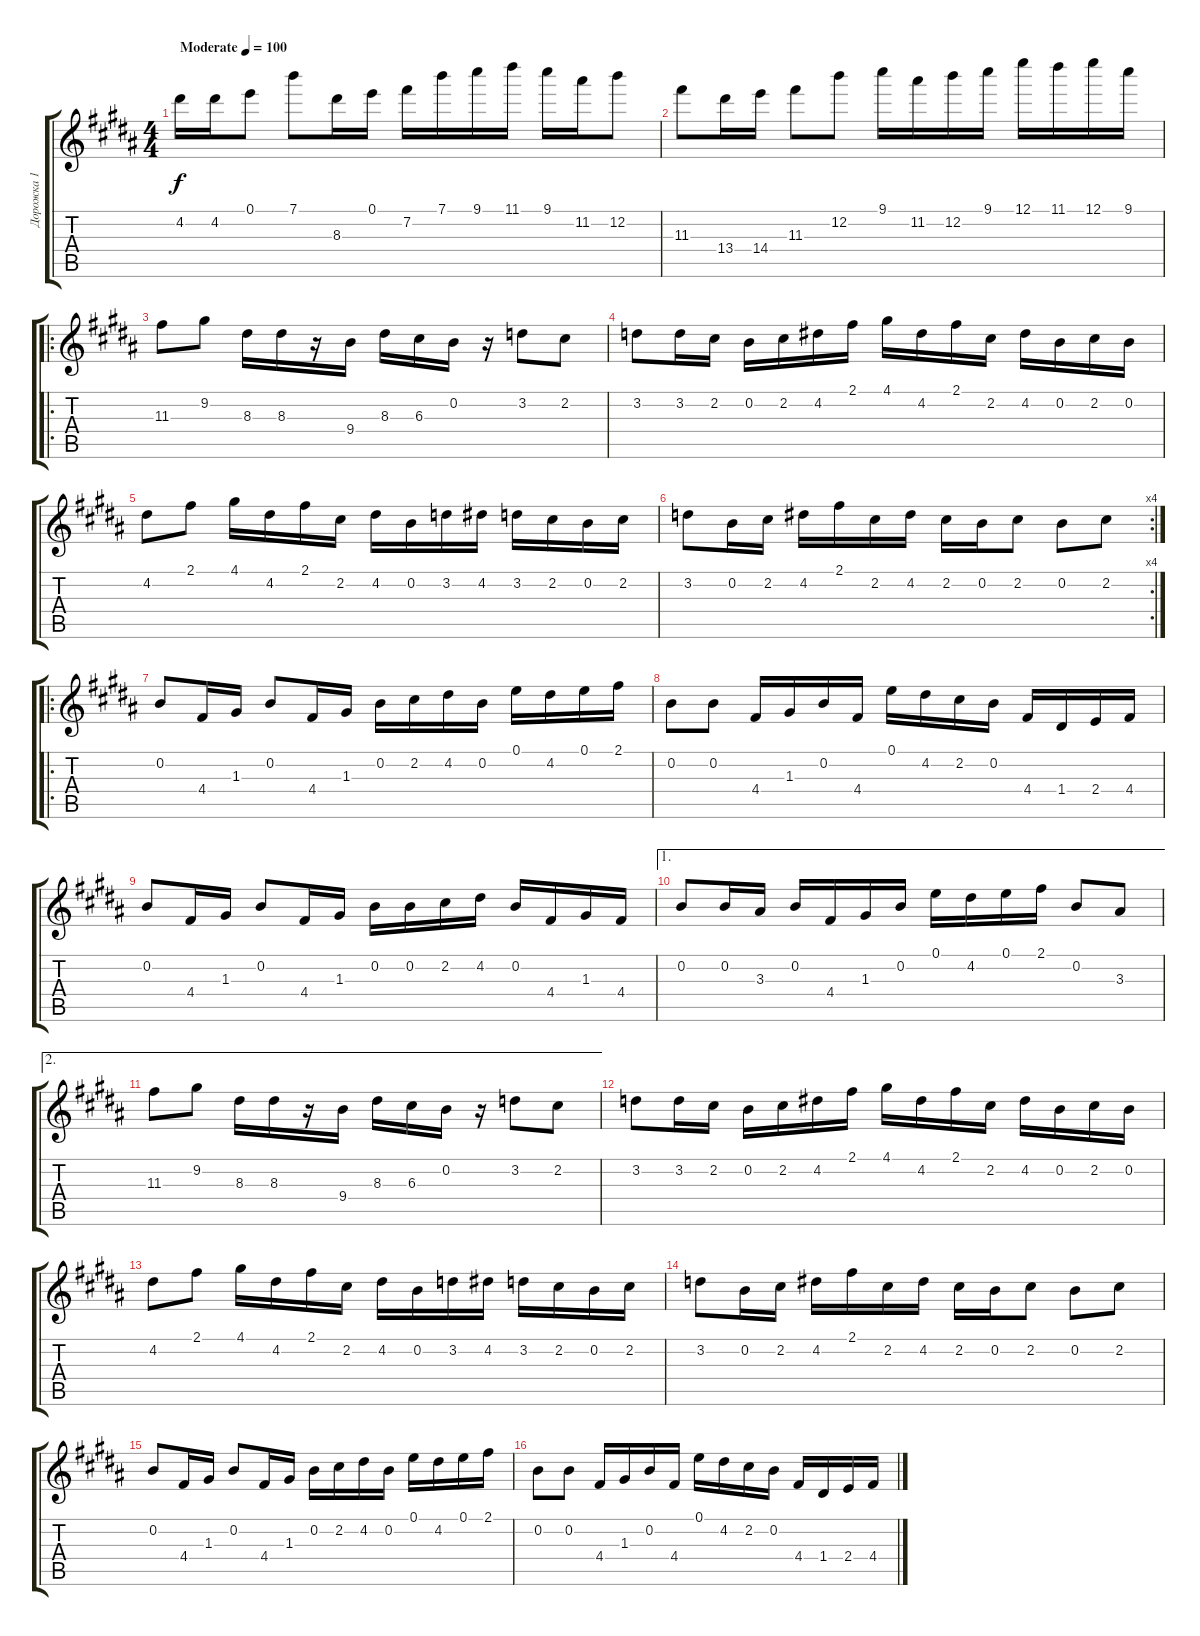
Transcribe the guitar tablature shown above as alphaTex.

\track ("Дорожка 1" "Дорожка 1") {instrument overdrivenguitar bank 126}
\staff {score tabs}
\tuning (E4 B3 G3 D3 A2 E2) {hide}
\ts (4 4)
\tempo (100 "Moderate")
\clef g2
\ks b
4.2.16{ot 8vb dy f instrument overdrivenguitar} 4.2.16{ot 8vb} 0.1.8{ot 8vb} 7.1.8{ot 8vb} 8.3.16{ot 8vb} 0.1.16{ot 8vb} 7.2.16{ot 8vb} 7.1.16{ot 8vb} 9.1.16{ot 8vb} 11.1.16{ot 8vb} 9.1.16{ot 8vb} 11.2.16{ot 8vb} 12.2.8{ot 8vb} |
11.3.8{ot 8vb} 13.4.16{ot 8vb} 14.4.16{ot 8vb} 11.3.8{ot 8vb} 12.2.8{ot 8vb} 9.1.16{ot 8vb} 11.2.16{ot 8vb} 12.2.16{ot 8vb} 9.1.16{ot 8vb} 12.1.16{ot 8vb} 11.1.16{ot 8vb} 12.1.16{ot 8vb} 9.1.16{ot 8vb} |
\ro
11.3.8 9.2.8 8.3.16 8.3.16 r.16 9.4.16 8.3.16 6.3.16 0.2.16 r.16 3.2.8 2.2.8 |
3.2.8 3.2.16 2.2.16 0.2.16 2.2.16 4.2.16 2.1.16 4.1.16 4.2.16 2.1.16 2.2.16 4.2.16 0.2.16 2.2.16 0.2.16 |
4.2.8 2.1.8 4.1.16 4.2.16 2.1.16 2.2.16 4.2.16 0.2.16 3.2.16 4.2.16 3.2.16 2.2.16 0.2.16 2.2.16 |
\rc 4
3.2.8 0.2.16 2.2.16 4.2.16 2.1.16 2.2.16 4.2.16 2.2.16 0.2.16 2.2.8 0.2.8 2.2.8 |
\ro
0.2.8 4.4.16 1.3.16 0.2.8 4.4.16 1.3.16 0.2.16 2.2.16 4.2.16 0.2.16 0.1.16 4.2.16 0.1.16 2.1.16 |
0.2.8 0.2.8 4.4.16 1.3.16 0.2.16 4.4.16 0.1.16 4.2.16 2.2.16 0.2.16 4.4.16 1.4.16 2.4.16 4.4.16 |
0.2.8 4.4.16 1.3.16 0.2.8 4.4.16 1.3.16 0.2.16 0.2.16 2.2.16 4.2.16 0.2.16 4.4.16 1.3.16 4.4.16 |
\ae 1
0.2.8 0.2.16 3.3.16 0.2.16 4.4.16 1.3.16 0.2.16 0.1.16 4.2.16 0.1.16 2.1.16 0.2.8 3.3.8 |
\ae 2
11.3.8 9.2.8 8.3.16 8.3.16 r.16 9.4.16 8.3.16 6.3.16 0.2.16 r.16 3.2.8 2.2.8 |
3.2.8 3.2.16 2.2.16 0.2.16 2.2.16 4.2.16 2.1.16 4.1.16 4.2.16 2.1.16 2.2.16 4.2.16 0.2.16 2.2.16 0.2.16 |
4.2.8 2.1.8 4.1.16 4.2.16 2.1.16 2.2.16 4.2.16 0.2.16 3.2.16 4.2.16 3.2.16 2.2.16 0.2.16 2.2.16 |
3.2.8 0.2.16 2.2.16 4.2.16 2.1.16 2.2.16 4.2.16 2.2.16 0.2.16 2.2.8 0.2.8 2.2.8 |
0.2.8 4.4.16 1.3.16 0.2.8 4.4.16 1.3.16 0.2.16 2.2.16 4.2.16 0.2.16 0.1.16 4.2.16 0.1.16 2.1.16 |
0.2.8 0.2.8 4.4.16 1.3.16 0.2.16 4.4.16 0.1.16 4.2.16 2.2.16 0.2.16 4.4.16 1.4.16 2.4.16 4.4.16
